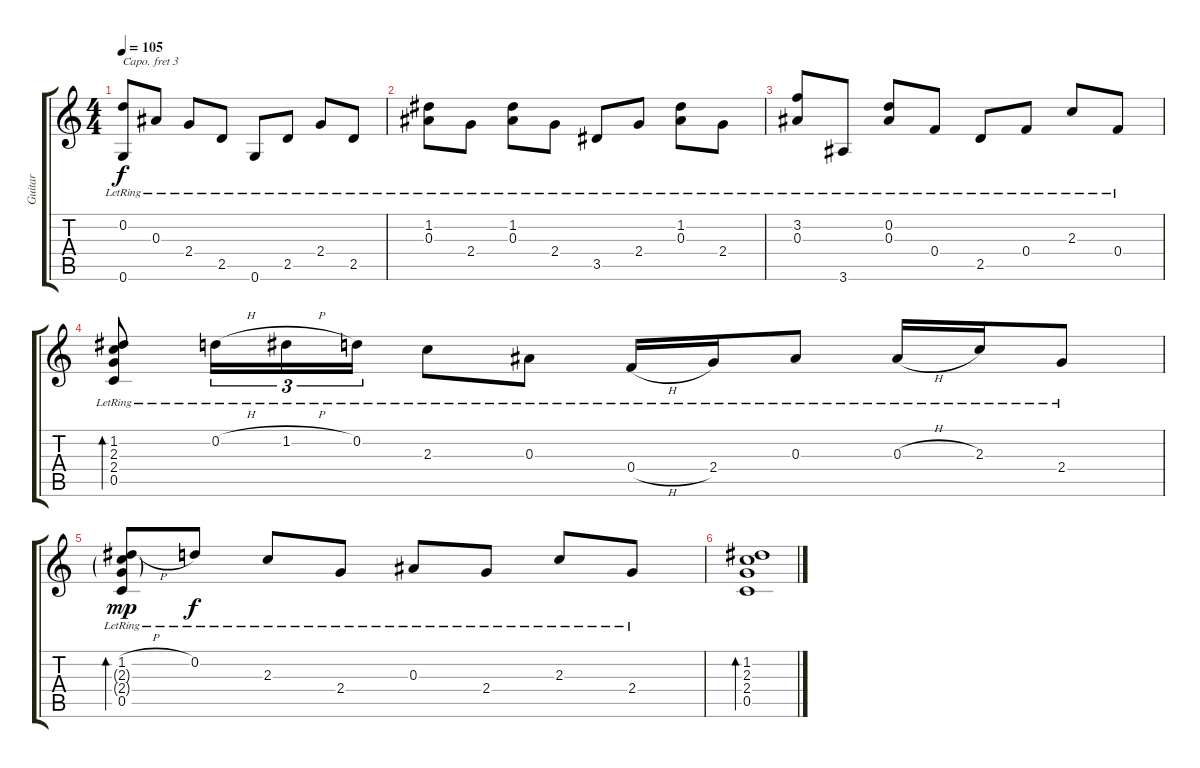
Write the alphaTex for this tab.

\track ("Guitar " "Guitar ") {instrument acousticguitarsteel}
\staff {score tabs}
\capo 3
\tuning (E4 B3 G3 D3 A2 E2) {hide}
\ts (4 4)
\tempo 105
\clef g2
\ks c
(0.2{lr} 0.6{lr}).8{dy f} 0.3{lr}.8 2.4{lr}.8 2.5{lr}.8 0.6{lr}.8 2.5{lr}.8 2.4{lr}.8 2.5{lr}.8 |
(1.2{lr} 0.3{lr}).8 2.4{lr}.8 (1.2{lr} 0.3{lr}).8 2.4{lr}.8 3.5{lr}.8 2.4{lr}.8 (1.2{lr} 0.3{lr}).8 2.4{lr}.8 |
(3.2{lr} 0.3{lr}).8 3.6{lr}.8 (0.2{lr} 0.3{lr}).8 0.4{lr}.8 2.5{lr}.8 0.4{lr}.8 2.3{lr}.8 0.4{lr}.8 |
(1.2{lr} 2.3{lr} 2.4{lr} 0.5{lr}).8{bd 120} 0.2{h lr}.16{tu (3 2)} 1.2{h lr}.16{tu (3 2)} 0.2{lr}.16{tu (3 2)} 2.3{lr}.8 0.3{lr}.8 0.4{h lr}.16 2.4{lr}.16 0.3{lr}.8 0.3{h lr}.16 2.3{lr}.16 2.4{lr}.8 |
(1.2{h lr} 2.3{g lr} 2.4{g lr} 0.5{lr}).8{bd 60 dy mp} 0.2{lr}.8{dy f} 2.3{lr}.8 2.4{lr}.8 0.3{lr}.8 2.4{lr}.8 2.3{lr}.8 2.4{lr}.8 |
(1.2 2.3 2.4 0.5).1{bd 120}
